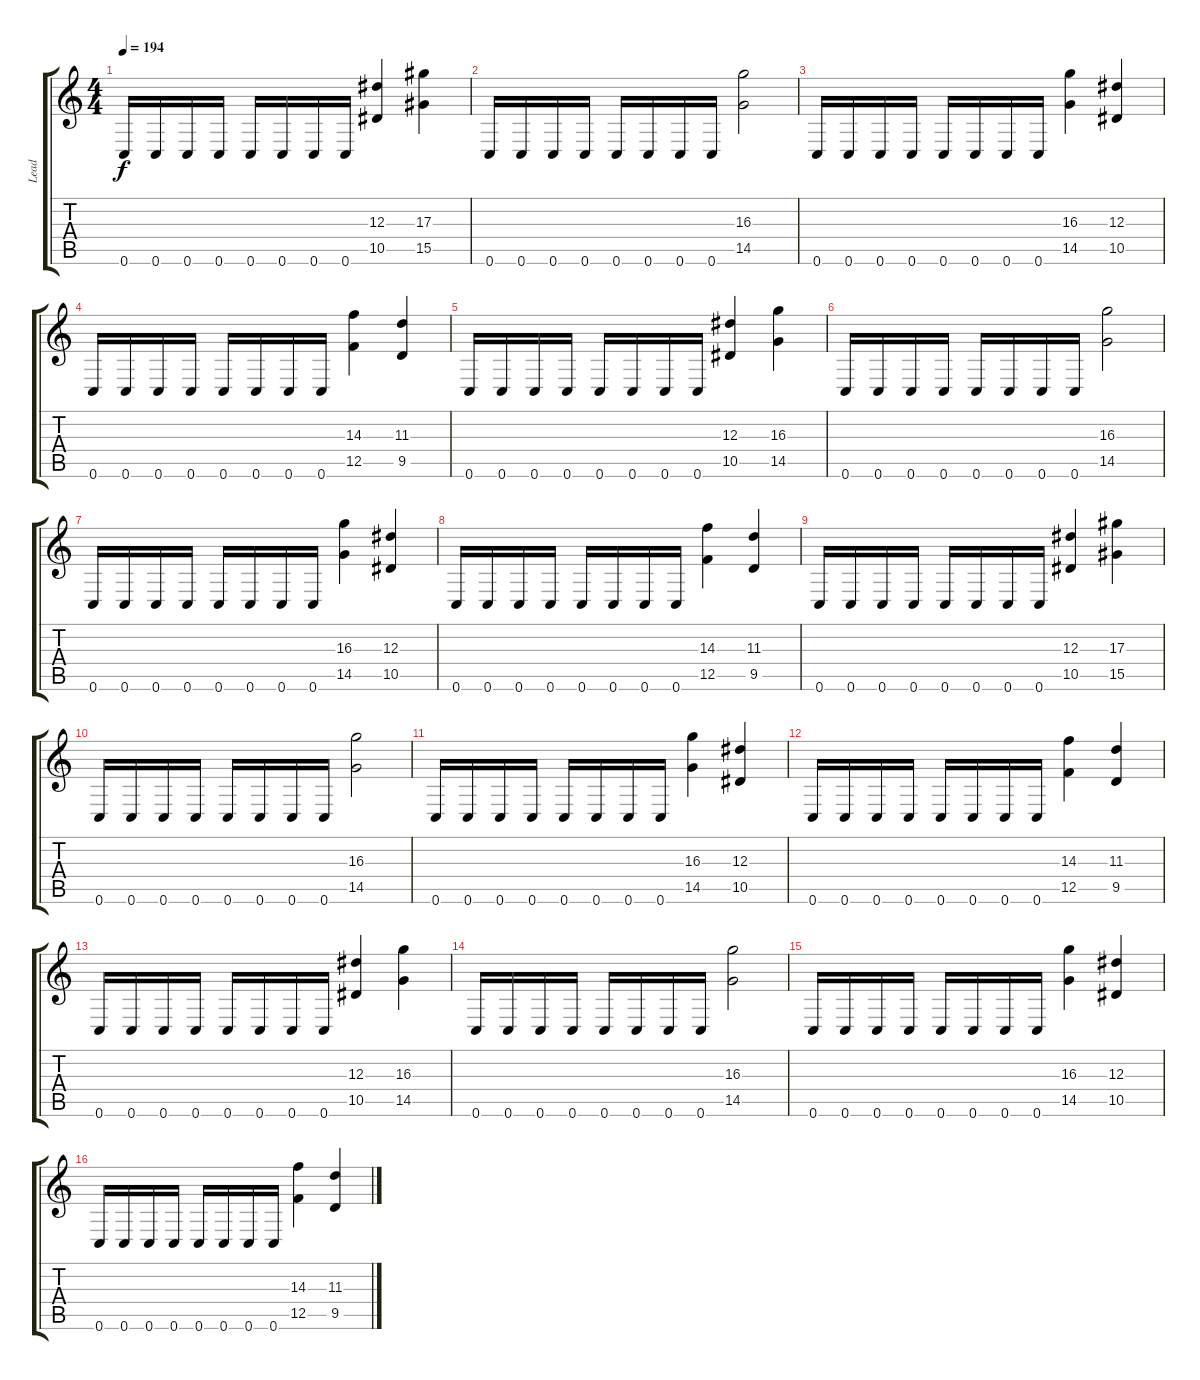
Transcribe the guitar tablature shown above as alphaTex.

\track ("Lead" "Lead") {instrument overdrivenguitar}
\staff {score tabs}
\tuning (C4 G3 Eb3 Bb2 F2 C2) {hide}
\ts (4 4)
\tempo 194
\clef g2
\ks c
0.6.16{dy f} 0.6.16 0.6.16 0.6.16 0.6.16 0.6.16 0.6.16 0.6.16 (12.3 10.5).4 (17.3 15.5).4 |
0.6.16 0.6.16 0.6.16 0.6.16 0.6.16 0.6.16 0.6.16 0.6.16 (16.3 14.5).2 |
0.6.16 0.6.16 0.6.16 0.6.16 0.6.16 0.6.16 0.6.16 0.6.16 (16.3 14.5).4 (12.3 10.5).4 |
0.6.16 0.6.16 0.6.16 0.6.16 0.6.16 0.6.16 0.6.16 0.6.16 (14.3 12.5).4 (11.3 9.5).4 |
0.6.16 0.6.16 0.6.16 0.6.16 0.6.16 0.6.16 0.6.16 0.6.16 (12.3 10.5).4 (16.3 14.5).4 |
0.6.16 0.6.16 0.6.16 0.6.16 0.6.16 0.6.16 0.6.16 0.6.16 (16.3 14.5).2 |
0.6.16 0.6.16 0.6.16 0.6.16 0.6.16 0.6.16 0.6.16 0.6.16 (16.3 14.5).4 (12.3 10.5).4 |
0.6.16 0.6.16 0.6.16 0.6.16 0.6.16 0.6.16 0.6.16 0.6.16 (14.3 12.5).4 (11.3 9.5).4 |
0.6.16 0.6.16 0.6.16 0.6.16 0.6.16 0.6.16 0.6.16 0.6.16 (12.3 10.5).4 (17.3 15.5).4 |
0.6.16 0.6.16 0.6.16 0.6.16 0.6.16 0.6.16 0.6.16 0.6.16 (16.3 14.5).2 |
0.6.16 0.6.16 0.6.16 0.6.16 0.6.16 0.6.16 0.6.16 0.6.16 (16.3 14.5).4 (12.3 10.5).4 |
0.6.16 0.6.16 0.6.16 0.6.16 0.6.16 0.6.16 0.6.16 0.6.16 (14.3 12.5).4 (11.3 9.5).4 |
0.6.16 0.6.16 0.6.16 0.6.16 0.6.16 0.6.16 0.6.16 0.6.16 (12.3 10.5).4 (16.3 14.5).4 |
0.6.16 0.6.16 0.6.16 0.6.16 0.6.16 0.6.16 0.6.16 0.6.16 (16.3 14.5).2 |
0.6.16 0.6.16 0.6.16 0.6.16 0.6.16 0.6.16 0.6.16 0.6.16 (16.3 14.5).4 (12.3 10.5).4 |
0.6.16 0.6.16 0.6.16 0.6.16 0.6.16 0.6.16 0.6.16 0.6.16 (14.3 12.5).4 (11.3 9.5).4
